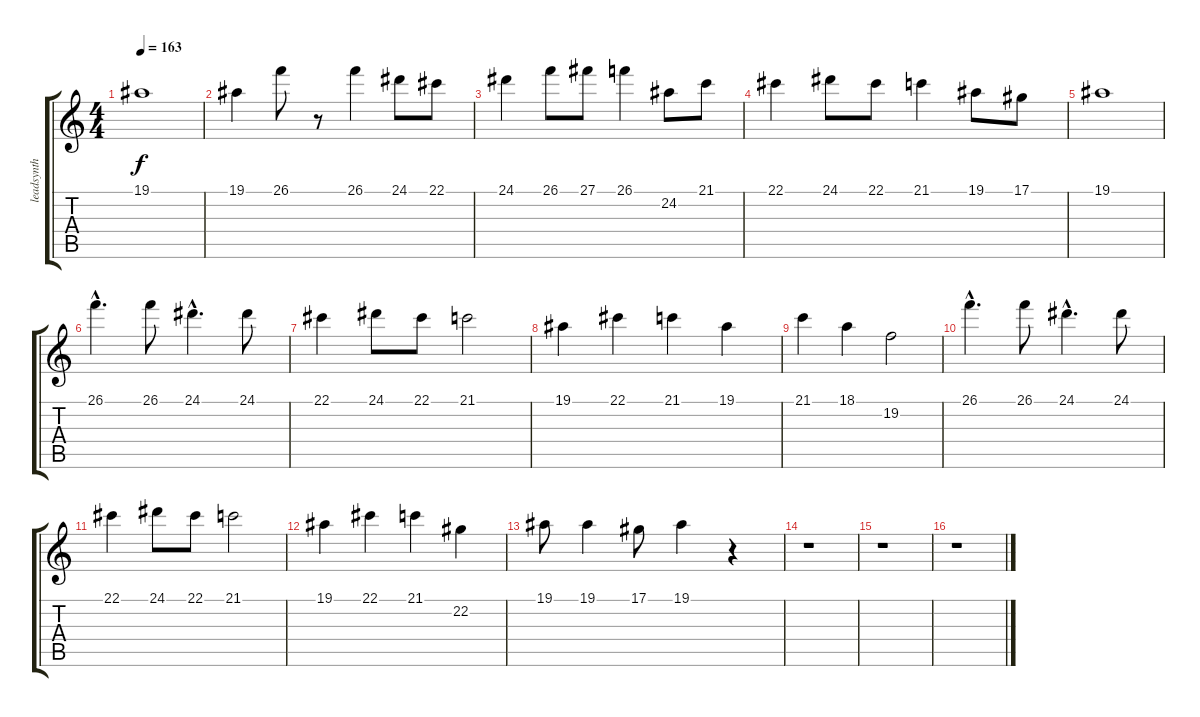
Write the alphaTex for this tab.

\track ("leadsynth" "leadsynth") {instrument stringensemble1}
\staff {score tabs}
\tuning (Eb4 Bb3 Gb3 Db3 Ab2 Eb2) {hide}
\ts (4 4)
\tempo 163
\clef g2
\ks c
19.1.1{dy f} |
19.1.4 26.1.8 r.8 26.1.4 24.1.8 22.1.8 |
24.1.4 26.1.8 27.1.8 26.1.4 24.2.8 21.1.8 |
22.1.4 24.1.8 22.1.8 21.1.4 19.1.8 17.1.8 |
19.1.1 |
26.1{hac}.4{d} 26.1.8 24.1{hac}.4{d} 24.1.8 |
22.1.4 24.1.8 22.1.8 21.1.2 |
19.1.4 22.1.4 21.1.4 19.1.4 |
21.1.4 18.1.4 19.2.2 |
26.1{hac}.4{d} 26.1.8 24.1{hac}.4{d} 24.1.8 |
22.1.4 24.1.8 22.1.8 21.1.2 |
19.1.4 22.1.4 21.1.4 22.2.4 |
19.1.8 19.1.4 17.1.8 19.1.4 r.4 |
r.1 |
r.1 |
r.1
